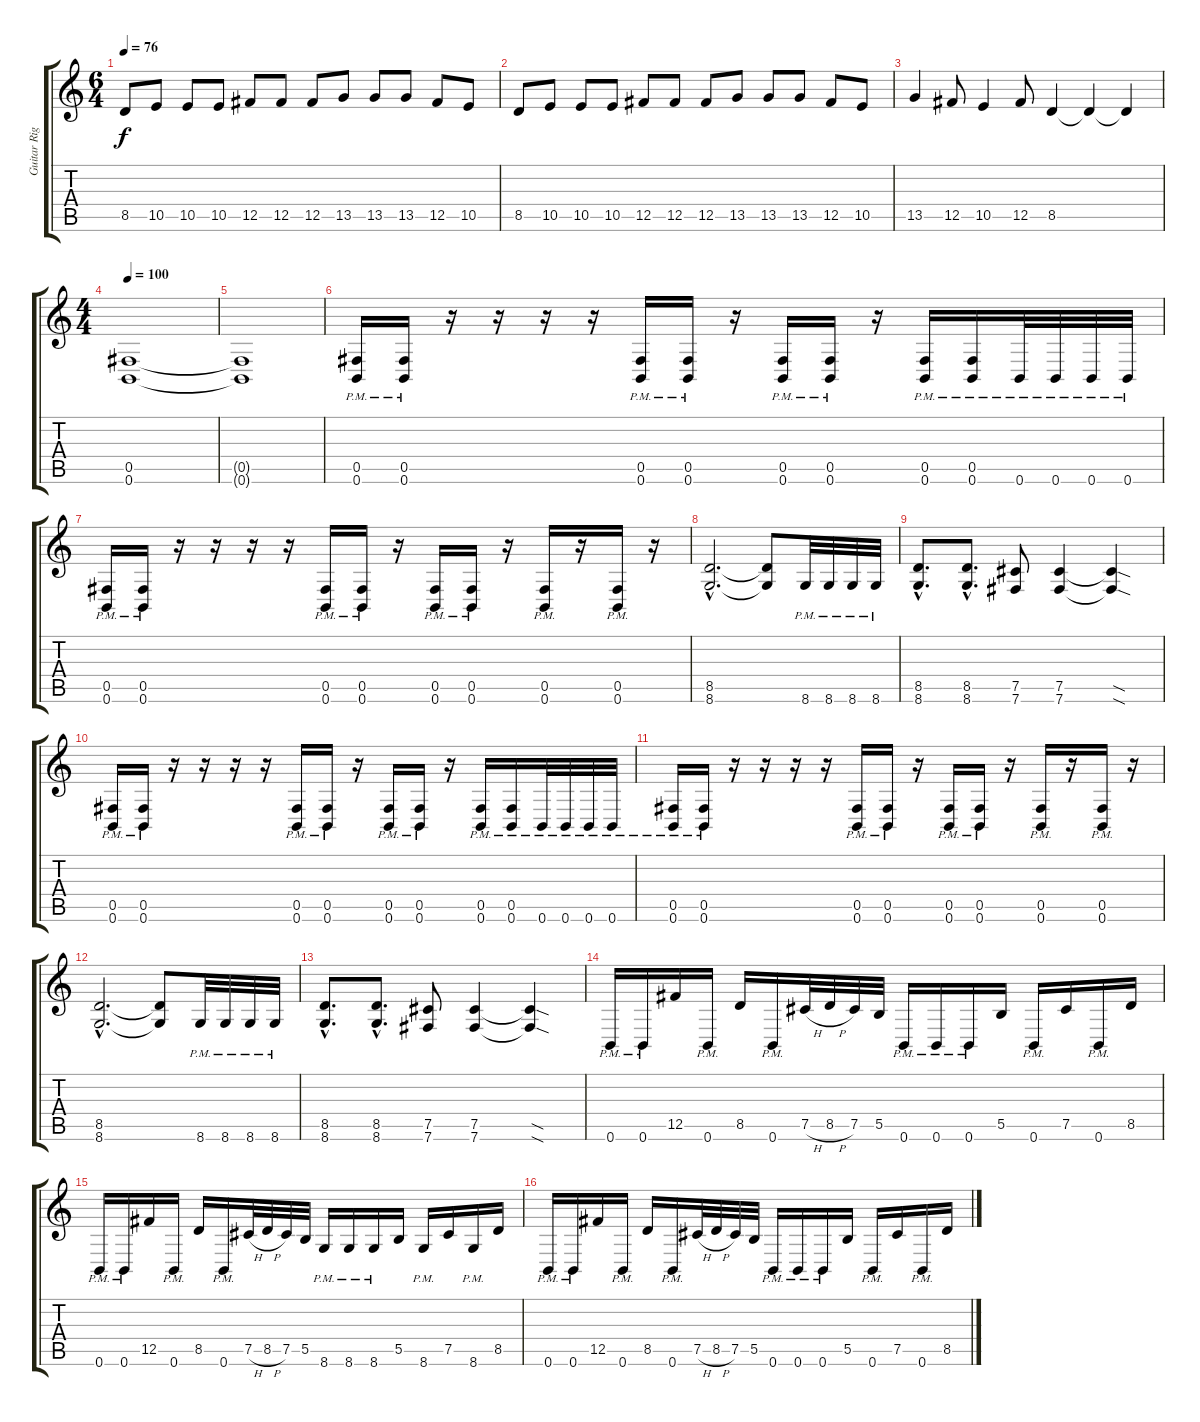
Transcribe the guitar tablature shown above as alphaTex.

\track ("Guitar Right" "Guitar Rig") {instrument distortionguitar}
\staff {score tabs}
\tuning (Db4 Ab3 E3 B2 Gb2 B1) {hide}
\ts (6 4)
\tempo 76
\clef g2
\ks c
8.5.8{dy f} 10.5.8 10.5.8 10.5.8 12.5.8 12.5.8 12.5.8 13.5.8 13.5.8 13.5.8 12.5.8 10.5.8 |
8.5.8 10.5.8 10.5.8 10.5.8 12.5.8 12.5.8 12.5.8 13.5.8 13.5.8 13.5.8 12.5.8 10.5.8 |
13.5.4 12.5.8 10.5.4 12.5.8 8.5.4 8.5{t}.4 8.5{t}.4 |
\ts (4 4)
\tempo 100
(0.5 0.6).1 |
(0.5{t} 0.6{t}).1 |
(0.5{pm} 0.6{pm}).16 (0.5{pm} 0.6{pm}).16 r.16 r.16 r.16 r.16 (0.5{pm} 0.6{pm}).16 (0.5{pm} 0.6{pm}).16 r.16 (0.5{pm} 0.6{pm}).16 (0.5{pm} 0.6{pm}).16 r.16 (0.5{pm} 0.6{pm}).16 (0.5{pm} 0.6{pm}).16 0.6{pm}.32 0.6{pm}.32 0.6{pm}.32 0.6{pm}.32 |
(0.5{pm} 0.6{pm}).16 (0.5{pm} 0.6{pm}).16 r.16 r.16 r.16 r.16 (0.5{pm} 0.6{pm}).16 (0.5{pm} 0.6{pm}).16 r.16 (0.5{pm} 0.6{pm}).16 (0.5{pm} 0.6{pm}).16 r.16 (0.5{pm} 0.6{pm}).16 r.16 (0.5{pm} 0.6{pm}).16 r.16 |
(8.5{hac} 8.6{hac}).2{d} (8.5{t} 8.6{t}).8 8.6{pm}.32 8.6{pm}.32 8.6{pm}.32 8.6{pm}.32 |
(8.5{hac} 8.6{hac}).8{d} (8.5{hac} 8.6{hac}).8{d} (7.5 7.6).8 (7.5 7.6).4 (7.5{sod t} 7.6{sod t}).4 |
(0.5{pm} 0.6{pm}).16 (0.5{pm} 0.6{pm}).16 r.16 r.16 r.16 r.16 (0.5{pm} 0.6{pm}).16 (0.5{pm} 0.6{pm}).16 r.16 (0.5{pm} 0.6{pm}).16 (0.5{pm} 0.6{pm}).16 r.16 (0.5{pm} 0.6{pm}).16 (0.5{pm} 0.6{pm}).16 0.6{pm}.32 0.6{pm}.32 0.6{pm}.32 0.6{pm}.32 |
(0.5{pm} 0.6{pm}).16 (0.5{pm} 0.6{pm}).16 r.16 r.16 r.16 r.16 (0.5{pm} 0.6{pm}).16 (0.5{pm} 0.6{pm}).16 r.16 (0.5{pm} 0.6{pm}).16 (0.5{pm} 0.6{pm}).16 r.16 (0.5{pm} 0.6{pm}).16 r.16 (0.5{pm} 0.6{pm}).16 r.16 |
(8.5{hac} 8.6{hac}).2{d} (8.5{t} 8.6{t}).8 8.6{pm}.32 8.6{pm}.32 8.6{pm}.32 8.6{pm}.32 |
(8.5{hac} 8.6{hac}).8{d} (8.5{hac} 8.6{hac}).8{d} (7.5 7.6).8 (7.5 7.6).4 (7.5{sod t} 7.6{sod t}).4 |
0.6{pm}.16 0.6{pm}.16 12.5.16 0.6{pm}.16 8.5.16 0.6{pm}.16 7.5{h}.32 8.5{h}.32 7.5.32 5.5.32 0.6{pm}.16 0.6{pm}.16 0.6{pm}.16 5.5.16 0.6{pm}.16 7.5.16 0.6{pm}.16 8.5.16 |
0.6{pm}.16 0.6{pm}.16 12.5.16 0.6{pm}.16 8.5.16 0.6{pm}.16 7.5{h}.32 8.5{h}.32 7.5.32 5.5.32 8.6{pm}.16 8.6{pm}.16 8.6{pm}.16 5.5.16 8.6{pm}.16 7.5.16 8.6{pm}.16 8.5.16 |
0.6{pm}.16 0.6{pm}.16 12.5.16 0.6{pm}.16 8.5.16 0.6{pm}.16 7.5{h}.32 8.5{h}.32 7.5.32 5.5.32 0.6{pm}.16 0.6{pm}.16 0.6{pm}.16 5.5.16 0.6{pm}.16 7.5.16 0.6{pm}.16 8.5.16
